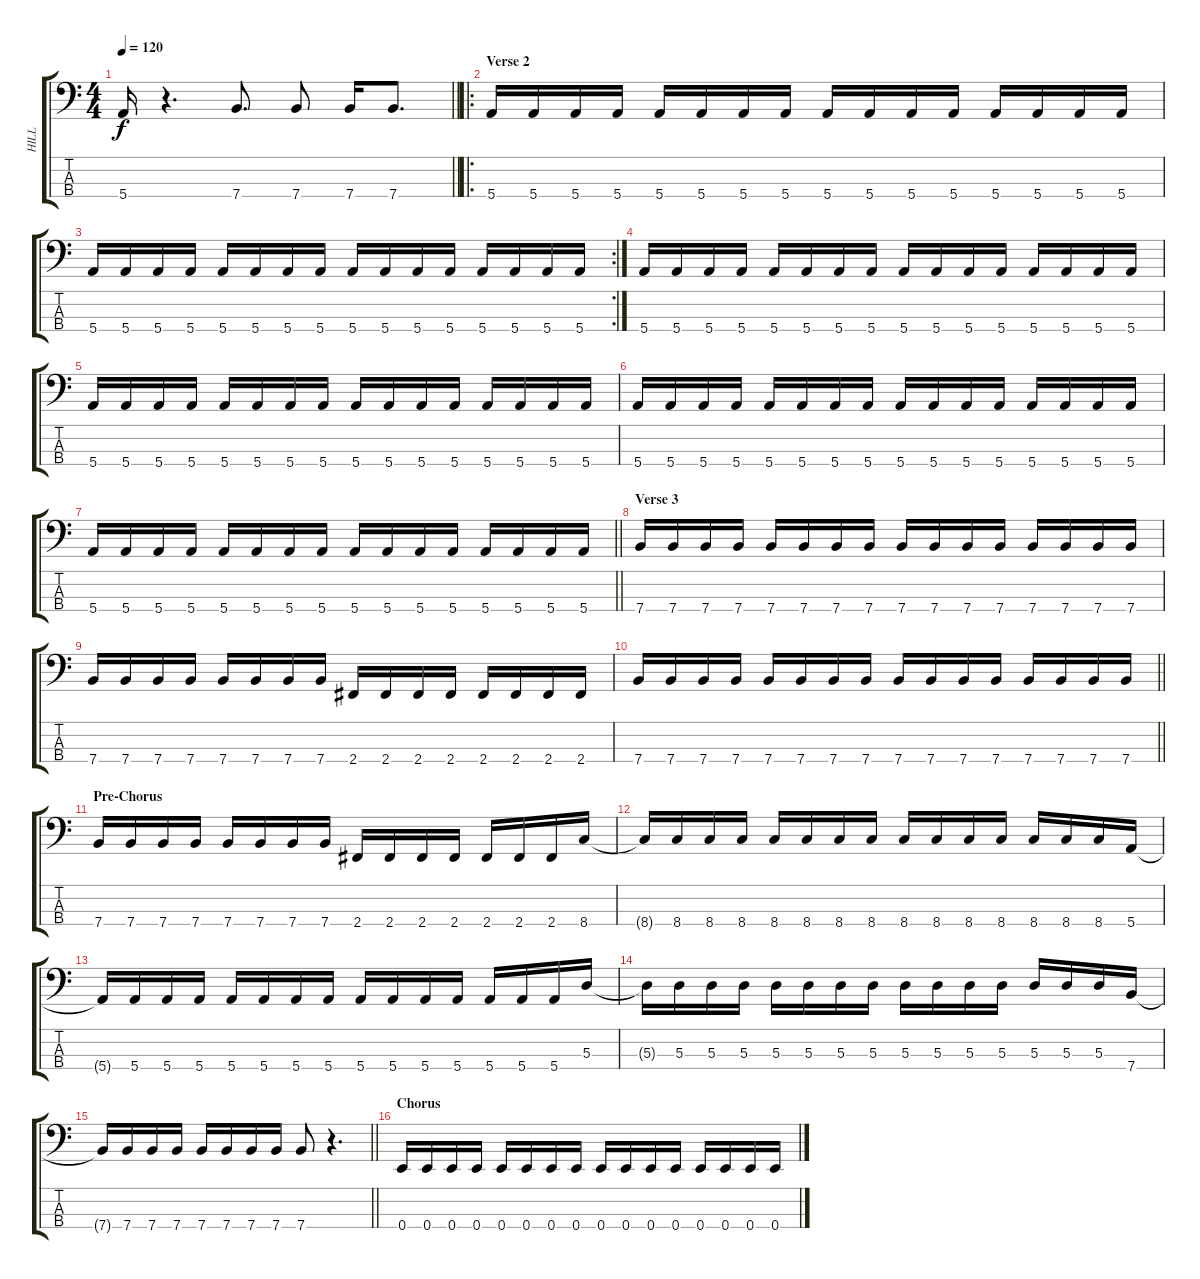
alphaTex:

\track ("HILL" "HILL") {instrument electricbassfinger}
\staff {score tabs}
\tuning (G2 D2 A1 E1) {hide}
\ts (4 4)
\tempo 120
\clef f4
\barLineRight lightlight
\ks c
5.4{t}.16{dy f} r.4{d} 7.4.8{d} 7.4.8 7.4.16 7.4.8{d} |
\ro
\section ("" "Verse 2")
5.4.16 5.4.16 5.4.16 5.4.16 5.4.16 5.4.16 5.4.16 5.4.16 5.4.16 5.4.16 5.4.16 5.4.16 5.4.16 5.4.16 5.4.16 5.4.16 |
\rc 2
5.4.16 5.4.16 5.4.16 5.4.16 5.4.16 5.4.16 5.4.16 5.4.16 5.4.16 5.4.16 5.4.16 5.4.16 5.4.16 5.4.16 5.4.16 5.4.16 |
5.4.16 5.4.16 5.4.16 5.4.16 5.4.16 5.4.16 5.4.16 5.4.16 5.4.16 5.4.16 5.4.16 5.4.16 5.4.16 5.4.16 5.4.16 5.4.16 |
5.4.16 5.4.16 5.4.16 5.4.16 5.4.16 5.4.16 5.4.16 5.4.16 5.4.16 5.4.16 5.4.16 5.4.16 5.4.16 5.4.16 5.4.16 5.4.16 |
5.4.16 5.4.16 5.4.16 5.4.16 5.4.16 5.4.16 5.4.16 5.4.16 5.4.16 5.4.16 5.4.16 5.4.16 5.4.16 5.4.16 5.4.16 5.4.16 |
\barLineRight lightlight
5.4.16 5.4.16 5.4.16 5.4.16 5.4.16 5.4.16 5.4.16 5.4.16 5.4.16 5.4.16 5.4.16 5.4.16 5.4.16 5.4.16 5.4.16 5.4.16 |
\section ("" "Verse 3")
7.4.16 7.4.16 7.4.16 7.4.16 7.4.16 7.4.16 7.4.16 7.4.16 7.4.16 7.4.16 7.4.16 7.4.16 7.4.16 7.4.16 7.4.16 7.4.16 |
7.4.16 7.4.16 7.4.16 7.4.16 7.4.16 7.4.16 7.4.16 7.4.16 2.4.16 2.4.16 2.4.16 2.4.16 2.4.16 2.4.16 2.4.16 2.4.16 |
\barLineRight lightlight
7.4.16 7.4.16 7.4.16 7.4.16 7.4.16 7.4.16 7.4.16 7.4.16 7.4.16 7.4.16 7.4.16 7.4.16 7.4.16 7.4.16 7.4.16 7.4.16 |
\section ("" "Pre-Chorus")
7.4.16 7.4.16 7.4.16 7.4.16 7.4.16 7.4.16 7.4.16 7.4.16 2.4.16 2.4.16 2.4.16 2.4.16 2.4.16 2.4.16 2.4.16 8.4.16 |
8.4{t}.16 8.4.16 8.4.16 8.4.16 8.4.16 8.4.16 8.4.16 8.4.16 8.4.16 8.4.16 8.4.16 8.4.16 8.4.16 8.4.16 8.4.16 5.4.16 |
5.4{t}.16 5.4.16 5.4.16 5.4.16 5.4.16 5.4.16 5.4.16 5.4.16 5.4.16 5.4.16 5.4.16 5.4.16 5.4.16 5.4.16 5.4.16 5.3.16 |
5.3{t}.16 5.3.16 5.3.16 5.3.16 5.3.16 5.3.16 5.3.16 5.3.16 5.3.16 5.3.16 5.3.16 5.3.16 5.3.16 5.3.16 5.3.16 7.4.16 |
\barLineRight lightlight
7.4{t}.16 7.4.16 7.4.16 7.4.16 7.4.16 7.4.16 7.4.16 7.4.16 7.4.8 r.4{d} |
\section ("" "Chorus")
0.4.16 0.4.16 0.4.16 0.4.16 0.4.16 0.4.16 0.4.16 0.4.16 0.4.16 0.4.16 0.4.16 0.4.16 0.4.16 0.4.16 0.4.16 0.4.16
